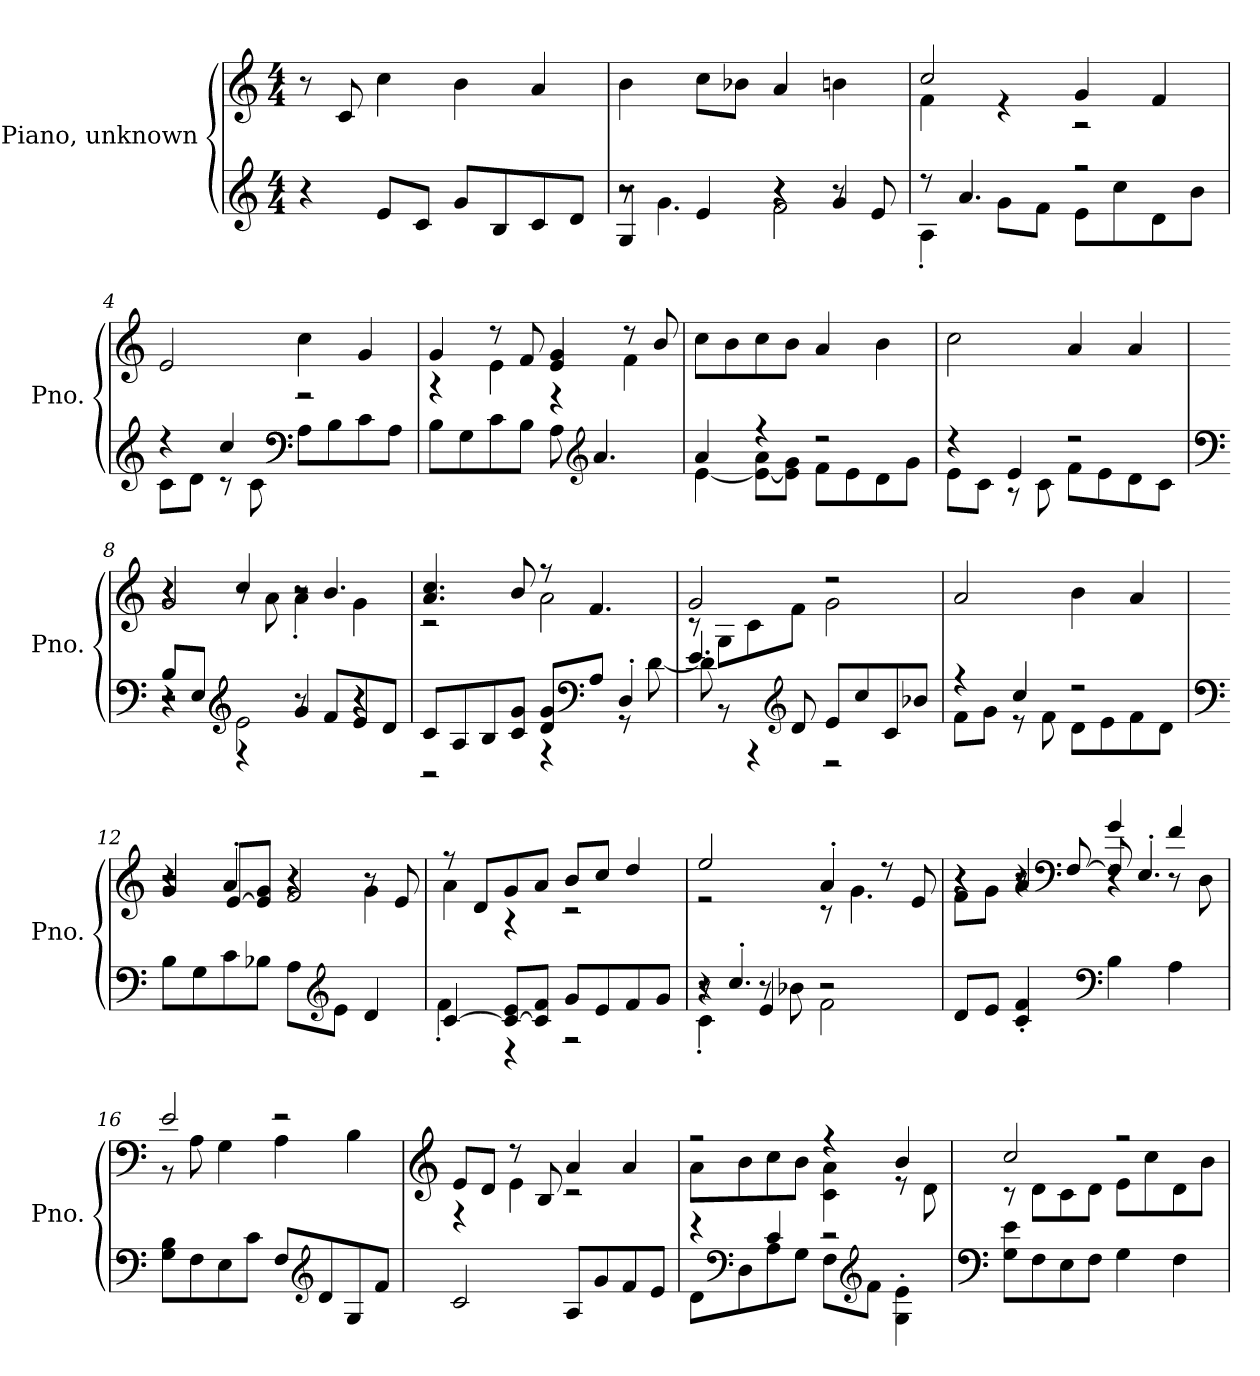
**kern	**kern
*part1	*part1
*staff2	*staff1
*I"Piano, unknown	*
*I'Pno.	*
*clefG2	*clefG2
*k[]	*k[]
*M4/4	*M4/4
*MM120	*MM120
=1	=1
4r	8r
.	8c/
8e/L	4cc\
8c/J	.
8g/L	4b\
8B/	.
8c/	4a/
8d/J	.
=2	=2
*^	*
*	*^	*
2r	8r	4G'/	4b\
.	4.g\	.	.
.	.	4e/	8cc\L
.	.	.	8b-X\J
4r	2f\	4r	4a/
4g/	.	8r	4bn\
.	.	8e/	.
*	*v	*v	*
=3	=3	=3
*	*	*^
8r	4A'\	2cc/	4f\
4.a/	.	.	.
.	8g\L	.	4r
.	8f\J	.	.
2r	8e\L	4g/	2r
.	8cc\	.	.
.	8d\	4f/	.
.	8b\J	.	.
*	*	*v	*v
=4	=4	=4
4r	8c\L	2e/
.	8d\J	.
4cc/	8r	.
.	8c\	.
*clefF4	*	*
2r	8A\L	4cc\
.	8B\	.
.	8c\	4g/
.	8A\J	.
*v	*v	*
!!LO:LB:g=z
=5	=5
*	*^
8B\L	4g/	4r
8G\	.	.
8c\	8r	4e\
8B\J	8f/	.
8A\	4e/ 4g/	4r
*clefG2	*	*
4.a/	.	.
.	8r	4f\
.	8b/	.
*	*v	*v
=6	=6
*^	*
4a/	[4e\	8cc\L
.	.	8b\
4r	8e\_ 8a\L	8cc\
.	8e\] 8g\J	8b\J
2r	8f\L	4a/
.	8e\	.
.	8d\	4b\
.	8g\J	.
=7	=7	=7
4r	8e\L	2cc\
.	8c\J	.
4e/	8r	.
.	8c\	.
2r	8f\L	4a/
.	8e\	.
.	8d\	4a/
.	8c\J	.
*v	*v	*
=8	=8
*clefF4	*
*^	*^
*	*^	*	*^
2r	4r	8B/L	4r	4r	2g/
.	.	8E/J	.	.	.
*clefG2	*	*	*	*	*
.	2e\	4r	4cc/	8r	.
.	.	.	.	8a\	.
4g/	.	8r	8r	4a'\	2r
.	.	8f/L	4.b/	.	.
4r	4r	8e/	.	4g\	.
.	.	8d/J	.	.	.
*	*v	*v	*	*	*
*	*	*	*v	*v
!!LO:LB:g=z
=9	=9	=9	=9
8c/L	2r	4.a/ 4.cc/	2r
8A/	.	.	.
8B/	.	.	.
8c/ 8g/J	.	8b/	.
8d/ 8g/L	4r	8r	2a\
*clefF4	*	*	*
8A/J	.	4.f/	.
4D'/	8r	.	.
.	[8d\	.	.
=10	=10	=10	=10
4.e/	8d\]	2g/	8r
.	8r	.	8G\L
.	4r	.	8c\
*clefG2	*	*	*
8d/	.	.	8f\J
8e/L	2r	2r	2g\
8cc/	.	.	.
8c/	.	.	.
8b-X/J	.	.	.
*	*	*v	*v
=11	=11	=11
4r	8f\L	2a/
.	8g\J	.
4cc/	8r	.
.	8f\	.
2r	8d\L	4b\
.	8e\	.
.	8f\	4a/
.	8d\J	.
*v	*v	*
!!LO:LB:g=z
=12	=12
*clefF4	*
*	*^
*	*	*^
8B\L	4r	2r	4g/
8G\	.	.	.
8c\	4a'/	.	[8e/L
8B-X\J	.	.	8e/] 8g/J
8A\L	2f/	4r	4r
*clefG2	*	*	*
8e\J	.	.	.
4d/	.	4g\	8r
.	.	.	8e/
*	*	*v	*v
=13	=13	=13
*^	*	*
[4c/	4f'\	8r	4a\
.	.	8d/L	.
8c/_ 8e/L	4r	8g/	4r
8c/] 8f/J	.	8a/J	.
8g/L	2r	8b/L	2r
8e/	.	8cc/J	.
8f/	.	4dd/	.
8g/J	.	.	.
=14	=14	=14	=14
*	*^	*	*
8r	4c'\	4r	2ee/	2r
4.cc'/	.	.	.	.
.	8r	4e/	.	.
.	8b-X\	.	.	.
2r	2f\	2r	4a'/	8r
.	.	.	.	4.g\
.	.	.	8r	.
.	.	.	8e/	.
*v	*v	*v	*	*
=15	=15	=15
*	*	*^
8d/L	4r	8f\L	4r
8e/J	.	8g\J	.
4c/' 4f/'	4a/	4r	8r
*	*clefF4	*	*
.	.	.	[8F/
*clefF4	*	*	*
4B\	4g/	4r	8F/]
.	.	.	4.E'/
4A\	4f/	8r	.
.	.	8D\	.
*	*	*v	*v
!!LO:LB:g=z
=16	=16	=16
8G\ 8B\L	2e/	8r
8F\	.	8A\
8E\	.	4G\
8c\J	.	.
8F/L	2r	4A\
*clefG2	*	*
8d/	.	.
8G/	.	4B\
8f/J	.	.
=17	=17	=17
*	*clefG2	*
2c/	8e/L	4r
.	8d/J	.
.	8r	4e\
.	8B/	.
8A/L	4a/	2r
8g/	.	.
8f/	4a/	.
8e/J	.	.
=18	=18	=18
*^	*	*
4r	8d\L	2r	8a\L
*clefF4	*	*	*
.	8D\	.	8b\
4c/	8A\	.	8cc\
.	8G\J	.	8b\J
2r	8F\L	4r	4c\ 4a\
*clefG2	*	*	*
.	8f\J	.	.
.	4G\' 4e\'	4b/	8r
.	.	.	8d\
*v	*v	*	*
=19	=19	=19
*clefF4	*	*
8G\ 8e\L	2cc/	8r
8F\	.	8d\L
8E\	.	8c\
8F\J	.	8d\J
4G\	2r	8e\L
.	.	8cc\
4F\	.	8d\
.	.	8b\J
*	*v	*v
=	=
*-	*-
